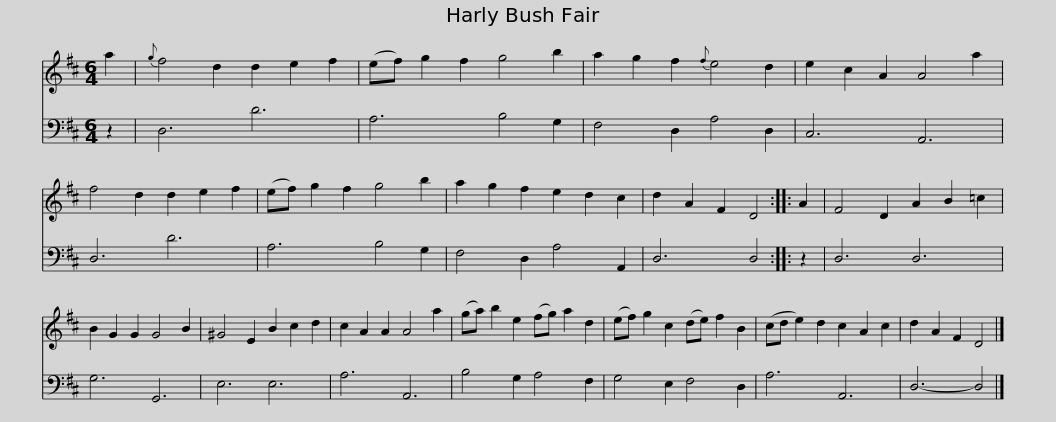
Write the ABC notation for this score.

X:1
%%score 1 2
L:1/8
M:6/4
I:linebreak $
K:D
V:1 treble
V:2 bass
V:1
 a2 |{g} f4 d2 d2 e2 f2 | (ef) g2 f2 g4 b2 | a2 g2 f2{f} e4 d2 | e2 c2 A2 A4 a2 | %5
 f4 d2 d2 e2 f2 | (ef) g2 f2 g4 b2 |$ a2 g2 f2 e2 d2 c2 | d2 A2 F2 D4 :: A2 | %10
 F4 D2 A2 B2 =c2 | B2 G2 G2 G4 B2 | ^G4 E2 B2 c2 d2 | c2 A2 A2 A4 a2 |$ (ga) b2 e2 (fg) a2 d2 | %15
 (ef) g2 c2 (de) f2 B2 | (cd e2) d2 c2 A2 c2 | d2 A2 F2 D4 |] %18
V:2
 z2 | D,6 D6 | A,6 B,4 G,2 | F,4 D,2 A,4 D,2 | C,6 A,,6 | %5
 D,6 D6 | A,6 B,4 G,2 |$ F,4 D,2 A,4 A,,2 | D,6 D,4 :: z2 | %10
 D,6 D,6 | G,6 G,,6 | E,6 E,6 | A,6 A,,6 |$ B,4 G,2 A,4 F,2 | %15
 G,4 E,2 F,4 D,2 | A,6 A,,6 | D,6- D,4 |] %18
